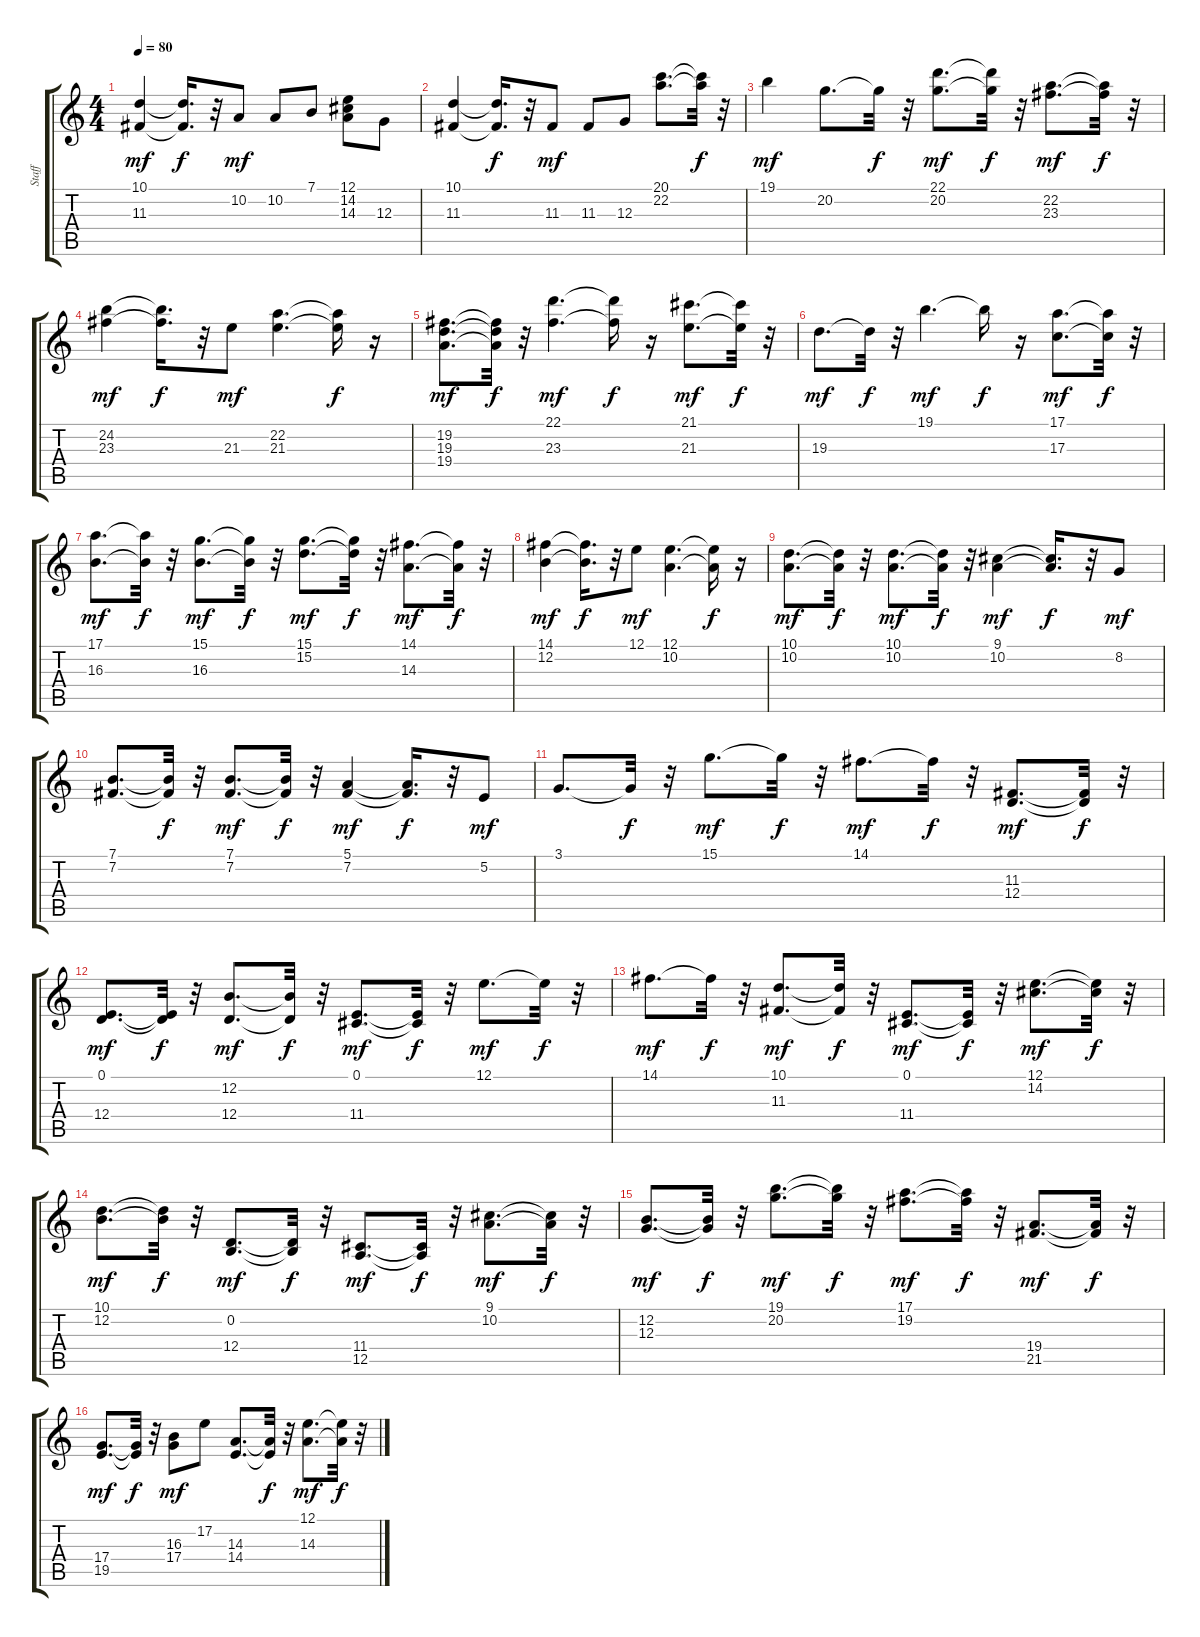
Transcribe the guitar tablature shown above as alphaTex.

\track ("Staff" "Staff") {instrument acousticgrandpiano}
\staff {score tabs}
\tuning (E4 B3 G3 D3 A2 E2) {hide}
\ts (4 4)
\tempo 80
\clef g2
\ks c
(10.1 11.3).4{dy mf} (10.1{t} 11.3{t}).16{d dy f} r.32 10.2.8{dy mf} 10.2.8 7.1.8 (12.1 14.2 14.3).8 12.3.8 |
(10.1 11.3).4 (10.1{t} 11.3{t}).16{d dy f} r.32 11.3.8{dy mf} 11.3.8 12.3.8 (20.1 22.2).8{d} (20.1{t} 22.2{t}).32{dy f} r.32 |
19.1.4{dy mf} 20.2.8{d} 20.2{t}.32{dy f} r.32 (22.1 20.2).8{d dy mf} (22.1{t} 20.2{t}).32{dy f} r.32 (22.2 23.3).8{d dy mf} (22.2{t} 23.3{t}).32{dy f} r.32 |
(24.2 23.3).4{dy mf} (24.2{t} 23.3{t}).16{d dy f} r.32 21.3.8{dy mf} (22.2 21.3).4{d} (22.2{t} 21.3{t}).16{dy f} r.16 |
(19.2 19.3 19.4).8{d dy mf} (19.2{t} 19.3{t} 19.4{t}).32{dy f} r.32 (22.1 23.3).4{d dy mf} (22.1{t} 23.3{t}).16{dy f} r.16 (21.1 21.3).8{d dy mf} (21.1{t} 21.3{t}).32{dy f} r.32 |
19.3.8{d dy mf} 19.3{t}.32{dy f} r.32 19.1.4{d dy mf} 19.1{t}.16{dy f} r.16 (17.1 17.3).8{d dy mf} (17.1{t} 17.3{t}).32{dy f} r.32 |
(17.1 16.3).8{d dy mf} (17.1{t} 16.3{t}).32{dy f} r.32 (15.1 16.3).8{d dy mf} (15.1{t} 16.3{t}).32{dy f} r.32 (15.1 15.2).8{d dy mf} (15.1{t} 15.2{t}).32{dy f} r.32 (14.1 14.3).8{d dy mf} (14.1{t} 14.3{t}).32{dy f} r.32 |
(14.1 12.2).4{dy mf} (14.1{t} 12.2{t}).16{d dy f} r.32 12.1.8{dy mf} (12.1 10.2).4{d} (12.1{t} 10.2{t}).16{dy f} r.16 |
(10.1 10.2).8{d dy mf} (10.1{t} 10.2{t}).32{dy f} r.32 (10.1 10.2).8{d dy mf} (10.1{t} 10.2{t}).32{dy f} r.32 (9.1 10.2).4{dy mf} (9.1{t} 10.2{t}).16{d dy f} r.32 8.2.8{dy mf} |
(7.1 7.2).8{d} (7.1{t} 7.2{t}).32{dy f} r.32 (7.1 7.2).8{d dy mf} (7.1{t} 7.2{t}).32{dy f} r.32 (5.1 7.2).4{dy mf} (5.1{t} 7.2{t}).16{d dy f} r.32 5.2.8{dy mf} |
3.1.8{d} 3.1{t}.32{dy f} r.32 15.1.8{d dy mf} 15.1{t}.32{dy f} r.32 14.1.8{d dy mf} 14.1{t}.32{dy f} r.32 (11.3 12.4).8{d dy mf} (11.3{t} 12.4{t}).32{dy f} r.32 |
(0.1 12.4).8{d dy mf} (0.1{t} 12.4{t}).32{dy f} r.32 (12.2 12.4).8{d dy mf} (12.2{t} 12.4{t}).32{dy f} r.32 (0.1 11.4).8{d dy mf} (0.1{t} 11.4{t}).32{dy f} r.32 12.1.8{d dy mf} 12.1{t}.32{dy f} r.32 |
14.1.8{d dy mf} 14.1{t}.32{dy f} r.32 (10.1 11.3).8{d dy mf} (10.1{t} 11.3{t}).32{dy f} r.32 (0.1 11.4).8{d dy mf} (0.1{t} 11.4{t}).32{dy f} r.32 (12.1 14.2).8{d dy mf} (12.1{t} 14.2{t}).32{dy f} r.32 |
(10.1 12.2).8{d dy mf} (10.1{t} 12.2{t}).32{dy f} r.32 (0.2 12.4).8{d dy mf} (0.2{t} 12.4{t}).32{dy f} r.32 (11.4 12.5).8{d dy mf} (11.4{t} 12.5{t}).32{dy f} r.32 (9.1 10.2).8{d dy mf} (9.1{t} 10.2{t}).32{dy f} r.32 |
(12.2 12.3).8{d dy mf} (12.2{t} 12.3{t}).32{dy f} r.32 (19.1 20.2).8{d dy mf} (19.1{t} 20.2{t}).32{dy f} r.32 (17.1 19.2).8{d dy mf} (17.1{t} 19.2{t}).32{dy f} r.32 (19.4 21.5).8{d dy mf} (19.4{t} 21.5{t}).32{dy f} r.32 |
(17.4 19.5).8{d dy mf} (17.4{t} 19.5{t}).32{dy f} r.32 (16.3 17.4).8{dy mf} 17.2.8 (14.3 14.4).8{d} (14.3{t} 14.4{t}).32{dy f} r.32 (12.1 14.3).8{d dy mf} (12.1{t} 14.3{t}).32{dy f} r.32
